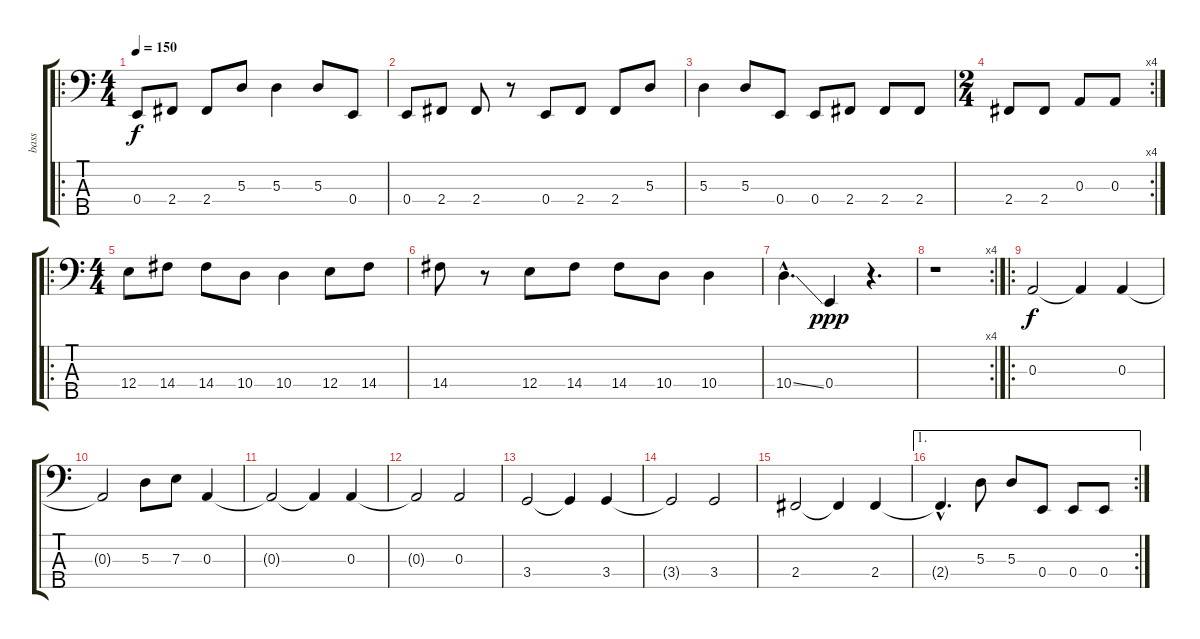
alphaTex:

\track ("bass" "bass") {instrument fretlessbass}
\staff {score tabs}
\tuning (G2 D2 A1 E1 B0) {hide}
\ro
\ts (4 4)
\tempo 150
\clef f4
\ks c
0.4.8{dy f instrument electricbassfinger} 2.4.8 2.4.8 5.3.8 5.3.4 5.3.8 0.4.8 |
0.4.8 2.4.8 2.4.8 r.8 0.4.8 2.4.8 2.4.8 5.3.8 |
5.3.4 5.3.8 0.4.8 0.4.8 2.4.8 2.4.8 2.4.8 |
\rc 4
\ts (2 4)
2.4.8 2.4.8 0.3.8 0.3.8 |
\ro
\ts (4 4)
12.4.8{instrument fretlessbass} 14.4.8 14.4.8 10.4.8 10.4.4 12.4.8 14.4.8 |
14.4.8 r.8 12.4.8 14.4.8 14.4.8 10.4.8 10.4.4 |
10.4{ss hac}.4{d} 0.4.4{dy ppp} r.4{d} |
\rc 4
r.1 |
\ro
0.3.2{dy f instrument electricbassfinger} 0.3{t}.4 0.3.4 |
0.3{t}.2 5.3.8 7.3.8 0.3.4 |
0.3{t}.2 0.3{t}.4 0.3.4 |
0.3{t}.2 0.3.2 |
3.4.2 3.4{t}.4 3.4.4 |
3.4{t}.2 3.4.2 |
2.4.2 2.4{t}.4 2.4.4 |
\ae 1
\rc 2
2.4{hac t}.4{d} 5.3.8 5.3.8 0.4.8 0.4.8 0.4.8
